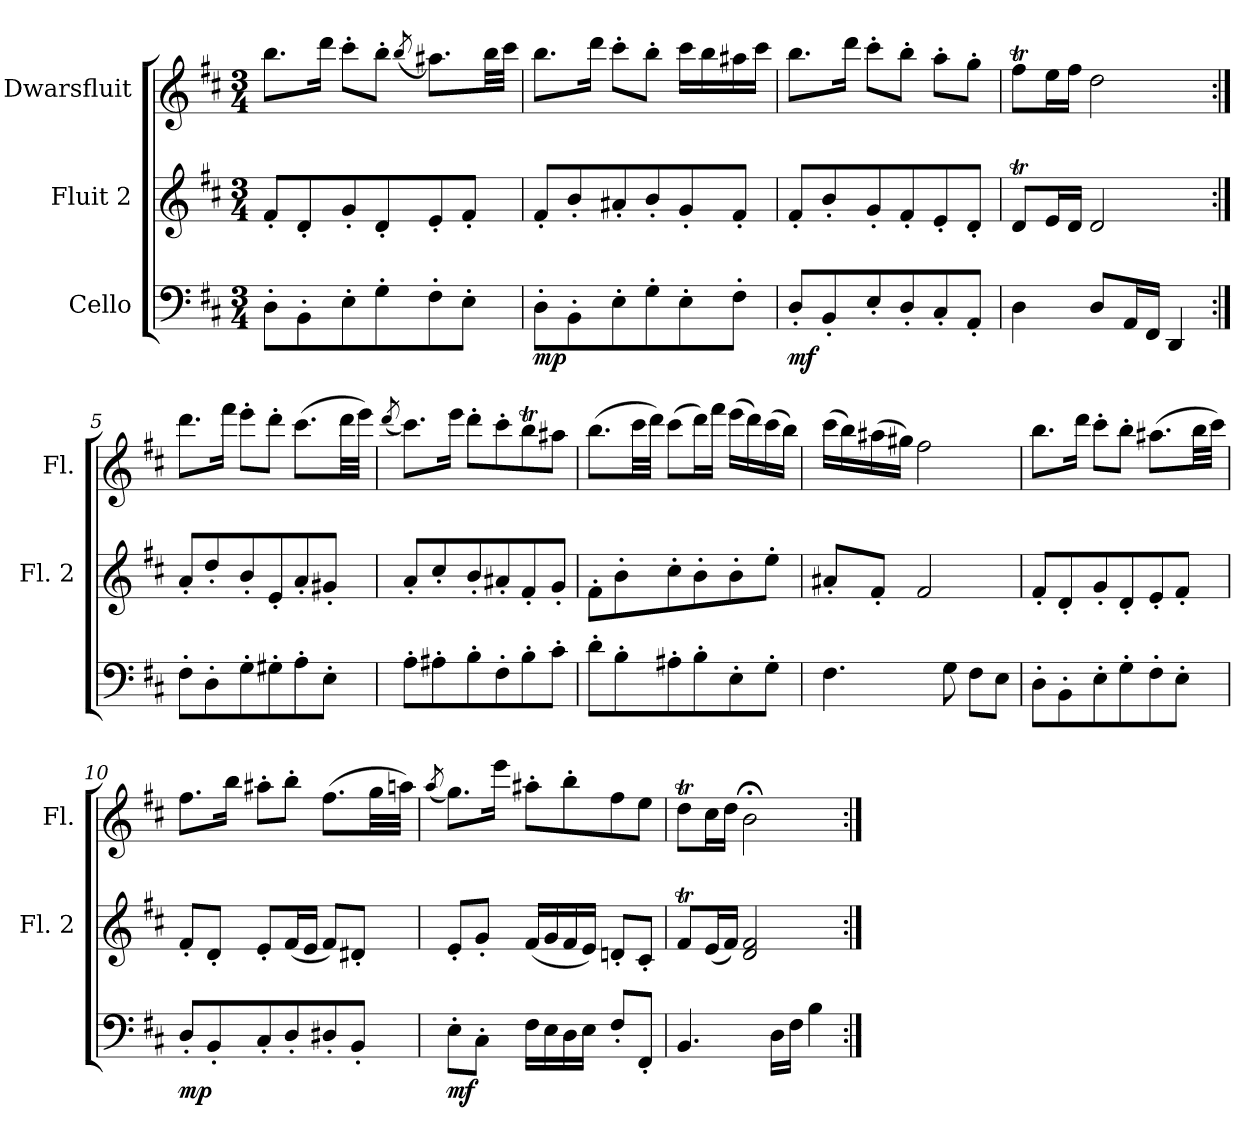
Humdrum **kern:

**kern	**dynam	**kern	**kern
*part3	*part3	*part2	*part1
*staff3	*staff3	*staff2	*staff1
*I"Cello	*	*I"Fluit 2	*I"Dwarsfluit
*	*	*I'Fl. 2	*I'Fl.
*clefF4	*	*clefG2	*clefG2
*k[f#c#]	*	*k[f#c#]	*k[f#c#]
*M3/4	*	*M3/4	*M3/4
*MM54	*	*MM54	*MM54
=1	=1	=1	=1
8D'\L	.	8f#'/L	8.bb\L
8BB'\	.	8d'/	.
.	.	.	16ddd\Jk
8E'\	.	8g'/	8ccc#'\L
8G'\	.	8d'/	8bb'\J
.	.	.	(<8qbb/
8F#'\	.	8e'/	8.aa#X\L)
8E'\J	.	8f#'/J	.
.	.	.	32bb\LL
.	.	.	32ccc#\JJJ
=2	=2	=2	=2
!	!LO:DY:b	!	!
8D'\L	mp	8f#'/L	8.bb\L
8BB'\	.	8b'/	.
.	.	.	16ddd\Jk
8E'\	.	8a#X'/	8ccc#'\L
8G'\	.	8b'/	8bb'\J
8E'\	.	8g'/	16ccc#\LL
.	.	.	16bb\
8F#'\J	.	8f#'/J	16aa#X\
.	.	.	16ccc#\JJ
!!LO:LB:g=z
=3	=3	=3	=3
!	!LO:DY:b	!	!
8D'/L	mf	8f#'/L	8.bb\L
8BB'/	.	8b'/	.
.	.	.	16ddd\Jk
8E'/	.	8g'/	8ccc#'\L
8D'/	.	8f#'/	8bb'\J
8C#'/	.	8e'/	8aa'\L
8AA'/J	.	8d'/J	8gg'\J
=4	=4	=4	=4
4D\	.	8dT/L	8ff#t\L
.	.	16e/L	16ee\L
.	.	16d/JJ	16ff#\JJ
8D/L	.	2d/	2dd\
16AA/L	.	.	.
16FF#/JJ	.	.	.
4DD/	.	.	.
!!LO:LB:g=z
=5:|!	=5:|!	=5:|!	=5:|!
8F#'\L	.	8a'/L	8.ddd\L
8D'\	.	8dd'/	.
.	.	.	16fff#\Jk
8G'\	.	8b'/	8eee'\L
8G#X'\	.	8e'/	8ddd'\J
8A'\	.	8a'/	(>8.ccc#\L
8E'\J	.	8g#X'/J	.
.	.	.	32ddd\LL
.	.	.	32eee\JJJ)
=6	=6	=6	=6
.	.	.	(<8qddd/
8A'\L	.	8a'/L	8.ccc#\L)
8A#X'\	.	8cc#'/	.
.	.	.	16eee\Jk
8B'\	.	8b'/	8ddd'\L
8F#'\	.	8a#X'/	8ccc#'\
8B'\	.	8f#'/	8bbT\
8c#'\J	.	8g'/J	8aa#X\J
!!LO:PB:g=z
=7	=7	=7	=7
8d'\L	.	8f#'\L	(>8.bb\L
8B'\	.	8b'\	.
.	.	.	32ccc#\LL
.	.	.	32ddd\JJJ)
8A#X'\	.	8cc#'\	(>8ccc#\L
8B'\	.	8b'\	16ddd\L)
.	.	.	16fff#\JJ
8E'\	.	8b'\	(>16eee\LL
.	.	.	16ddd\)
8G'\J	.	8ee'\J	(>16ccc#\
.	.	.	16bb\JJ)
=8	=8	=8	=8
4.F#\	.	8a#X'/L	(>16ccc#\LL
.	.	.	16bb\)
.	.	8f#'/J	(>16aa#X\
.	.	.	16gg#X\JJ)
.	.	2f#/	2ff#\
8G\	.	.	.
8F#\L	.	.	.
8E\J	.	.	.
=9	=9	=9	=9
8D'\L	.	8f#'/L	8.bb\L
8BB'\	.	8d'/	.
.	.	.	16ddd\Jk
8E'\	.	8g'/	8ccc#'\L
8G'\	.	8d'/	8bb'\J
8F#'\	.	8e'/	(>8.aa#X\L
8E'\J	.	8f#'/J	.
.	.	.	32bb\LL
.	.	.	32ccc#\JJJ)
!!LO:LB:g=z
=10	=10	=10	=10
!	!LO:DY:b	!	!
8D'/L	mp	8f#'/L	8.ff#\L
8BB'/	.	8d'/J	.
.	.	.	16bb\Jk
8C#'/	.	8e'/L	8aa#X'\L
8D'/	.	(<16f#/L	8bb'\J
.	.	16e/JJ	.
8D#X'/	.	8f#/L)	(>8.ff#\L
8BB'/J	.	8d#X'/J	.
.	.	.	32gg\LL
.	.	.	32aan\JJJ)
=11	=11	=11	=11
.	.	.	(<8qaa/
!	!LO:DY:b	!	!
8E'\L	mf	8e'/L	8.gg\L)
8C#'\J	.	8g'/J	.
.	.	.	16eee\Jk
16F#\LL	.	(<16f#/LL	8aa#X'\L
16E\	.	16g/	.
16D\	.	16f#/	8bb'\
16E\JJ	.	16e/JJ)	.
8F#'/L	.	8dn'/L	8ff#\
8FF#'/J	.	8c#'/J	8ee\J
=12	=12	=12	=12
4.BB/	.	8f#t/L	8ddT\L
.	.	(<16e/L	16cc#\L
.	.	16f#/JJ)	16dd\JJ
.	.	2d/ 2f#/	2b;<\
16D\LL	.	.	.
16F#\JJ	.	.	.
4B\	.	.	.
=:|!	=:|!	=:|!	=:|!
*-	*-	*-	*-
